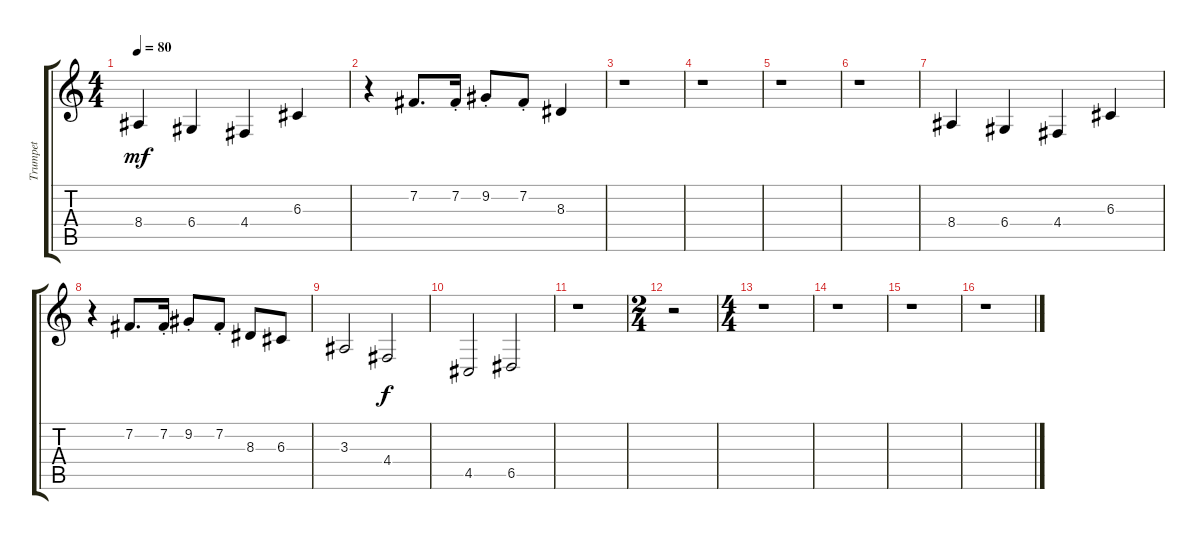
\track ("Trumpet" "Trumpet") {instrument trumpet}
\staff {score tabs}
\tuning (E4 B3 G3 D3 A2 E2) {hide}
\ts (4 4)
\tempo 80
\clef g2
\ks c
8.4.4{dy mf} 6.4.4 4.4.4 6.3.4 |
r.4 7.2.8{d} 7.2{st}.16 9.2{st}.8 7.2{st}.8 8.3.4 |
r.1 |
r.1 |
r.1 |
r.1 |
8.4.4 6.4.4 4.4.4 6.3.4 |
r.4 7.2.8{d} 7.2{st}.16 9.2{st}.8 7.2{st}.8 8.3.8 6.3.8 |
3.3.2 4.4.2{dy f} |
4.5.2 6.5.2{volume 0} |
r.1 |
\ts (2 4)
r.2 |
\ts (4 4)
r.1 |
r.1 |
r.1 |
r.1
